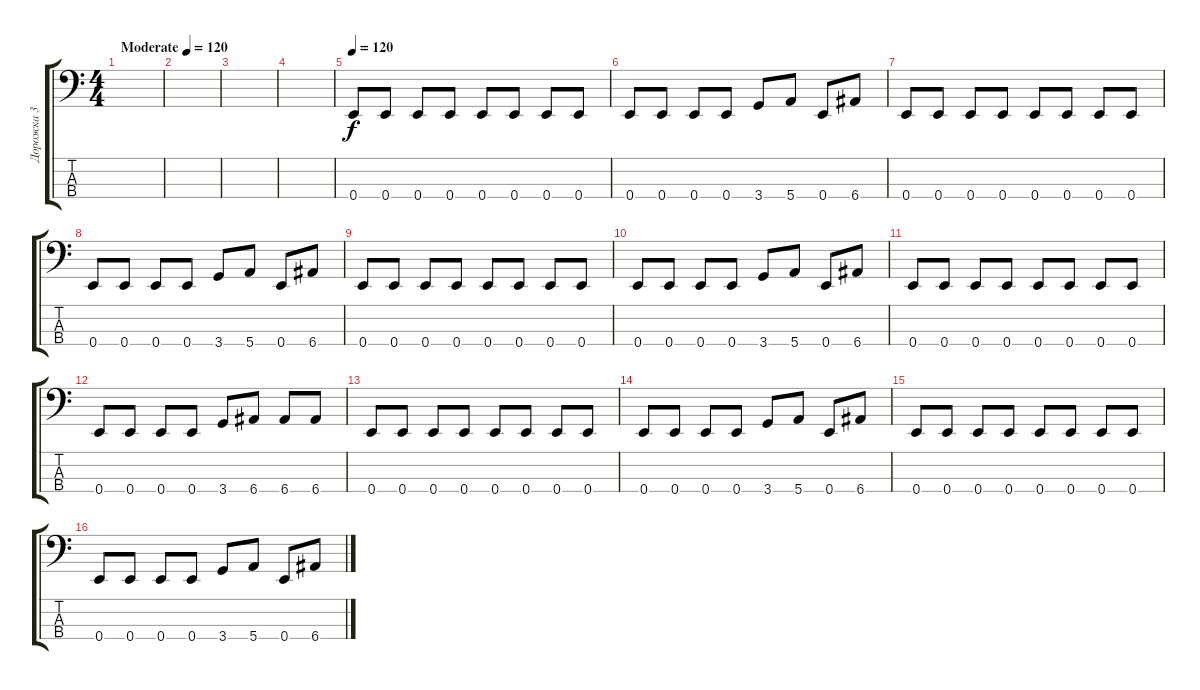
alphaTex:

\track ("Дорожка 3" "Дорожка 3") {instrument electricbassfinger}
\staff {score tabs}
\tuning (G2 D2 A1 E1) {hide}
\ts (4 4)
\tempo (120 "Moderate")
\clef f4
\ks c
|
|
|
|
\tempo 120
0.4.8 0.4.8 0.4.8 0.4.8 0.4.8 0.4.8 0.4.8 0.4.8 |
0.4.8 0.4.8 0.4.8 0.4.8 3.4.8 5.4.8 0.4.8 6.4.8 |
0.4.8 0.4.8 0.4.8 0.4.8 0.4.8 0.4.8 0.4.8 0.4.8 |
0.4.8 0.4.8 0.4.8 0.4.8 3.4.8 5.4.8 0.4.8 6.4.8 |
0.4.8 0.4.8 0.4.8 0.4.8 0.4.8 0.4.8 0.4.8 0.4.8 |
0.4.8 0.4.8 0.4.8 0.4.8 3.4.8 5.4.8 0.4.8 6.4.8 |
0.4.8 0.4.8 0.4.8 0.4.8 0.4.8 0.4.8 0.4.8 0.4.8 |
0.4.8 0.4.8 0.4.8 0.4.8 3.4.8 6.4.8 6.4.8 6.4.8 |
0.4.8 0.4.8 0.4.8 0.4.8 0.4.8 0.4.8 0.4.8 0.4.8 |
0.4.8 0.4.8 0.4.8 0.4.8 3.4.8 5.4.8 0.4.8 6.4.8 |
0.4.8 0.4.8 0.4.8 0.4.8 0.4.8 0.4.8 0.4.8 0.4.8 |
0.4.8 0.4.8 0.4.8 0.4.8 3.4.8 5.4.8 0.4.8 6.4.8
